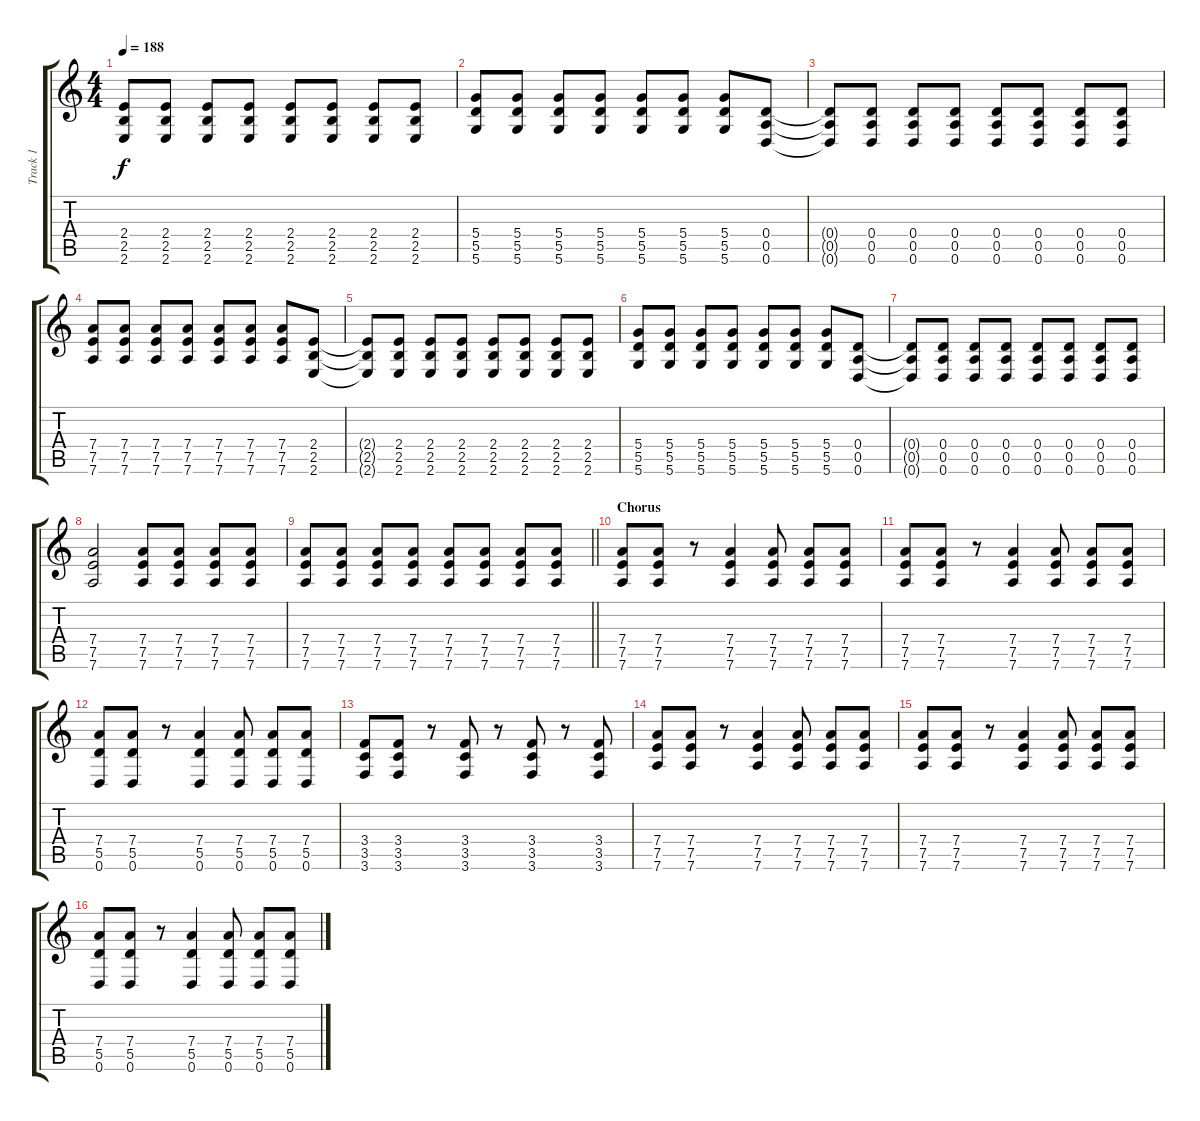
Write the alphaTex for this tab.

\track ("Track 1" "Track 1") {instrument overdrivenguitar}
\staff {score tabs}
\tuning (E4 B3 G3 D3 A2 D2) {hide}
\ts (4 4)
\tempo 188
\clef g2
\ks c
(2.4{t} 2.5{t} 2.6{t}).8{dy f} (2.4 2.5 2.6).8 (2.4 2.5 2.6).8 (2.4 2.5 2.6).8 (2.4 2.5 2.6).8 (2.4 2.5 2.6).8 (2.4 2.5 2.6).8 (2.4 2.5 2.6).8 |
(5.4 5.5 5.6).8 (5.4 5.5 5.6).8 (5.4 5.5 5.6).8 (5.4 5.5 5.6).8 (5.4 5.5 5.6).8 (5.4 5.5 5.6).8 (5.4 5.5 5.6).8 (0.4 0.5 0.6).8 |
(0.4{t} 0.5{t} 0.6{t}).8 (0.4 0.5 0.6).8 (0.4 0.5 0.6).8 (0.4 0.5 0.6).8 (0.4 0.5 0.6).8 (0.4 0.5 0.6).8 (0.4 0.5 0.6).8 (0.4 0.5 0.6).8 |
(7.4 7.5 7.6).8 (7.4 7.5 7.6).8 (7.4 7.5 7.6).8 (7.4 7.5 7.6).8 (7.4 7.5 7.6).8 (7.4 7.5 7.6).8 (7.4 7.5 7.6).8 (2.4 2.5 2.6).8 |
(2.4{t} 2.5{t} 2.6{t}).8 (2.4 2.5 2.6).8 (2.4 2.5 2.6).8 (2.4 2.5 2.6).8 (2.4 2.5 2.6).8 (2.4 2.5 2.6).8 (2.4 2.5 2.6).8 (2.4 2.5 2.6).8 |
(5.4 5.5 5.6).8 (5.4 5.5 5.6).8 (5.4 5.5 5.6).8 (5.4 5.5 5.6).8 (5.4 5.5 5.6).8 (5.4 5.5 5.6).8 (5.4 5.5 5.6).8 (0.4 0.5 0.6).8 |
(0.4{t} 0.5{t} 0.6{t}).8 (0.4 0.5 0.6).8 (0.4 0.5 0.6).8 (0.4 0.5 0.6).8 (0.4 0.5 0.6).8 (0.4 0.5 0.6).8 (0.4 0.5 0.6).8 (0.4 0.5 0.6).8 |
(7.4 7.5 7.6).2 (7.4 7.5 7.6).8 (7.4 7.5 7.6).8 (7.4 7.5 7.6).8 (7.4 7.5 7.6).8 |
\barLineRight lightlight
(7.4 7.5 7.6).8 (7.4 7.5 7.6).8 (7.4 7.5 7.6).8 (7.4 7.5 7.6).8 (7.4 7.5 7.6).8 (7.4 7.5 7.6).8 (7.4 7.5 7.6).8 (7.4 7.5 7.6).8 |
\section ("" "Chorus")
(7.4 7.5 7.6).8 (7.4 7.5 7.6).8 r.8 (7.4 7.5 7.6).4 (7.4 7.5 7.6).8 (7.4 7.5 7.6).8 (7.4 7.5 7.6).8 |
(7.4 7.5 7.6).8 (7.4 7.5 7.6).8 r.8 (7.4 7.5 7.6).4 (7.4 7.5 7.6).8 (7.4 7.5 7.6).8 (7.4 7.5 7.6).8 |
(7.4 5.5 0.6).8 (7.4 5.5 0.6).8 r.8 (7.4 5.5 0.6).4 (7.4 5.5 0.6).8 (7.4 5.5 0.6).8 (7.4 5.5 0.6).8 |
(3.4 3.5 3.6).8 (3.4 3.5 3.6).8 r.8 (3.4 3.5 3.6).8 r.8 (3.4 3.5 3.6).8 r.8 (3.4 3.5 3.6).8 |
(7.4 7.5 7.6).8 (7.4 7.5 7.6).8 r.8 (7.4 7.5 7.6).4 (7.4 7.5 7.6).8 (7.4 7.5 7.6).8 (7.4 7.5 7.6).8 |
(7.4 7.5 7.6).8 (7.4 7.5 7.6).8 r.8 (7.4 7.5 7.6).4 (7.4 7.5 7.6).8 (7.4 7.5 7.6).8 (7.4 7.5 7.6).8 |
(7.4 5.5 0.6).8 (7.4 5.5 0.6).8 r.8 (7.4 5.5 0.6).4 (7.4 5.5 0.6).8 (7.4 5.5 0.6).8 (7.4 5.5 0.6).8
